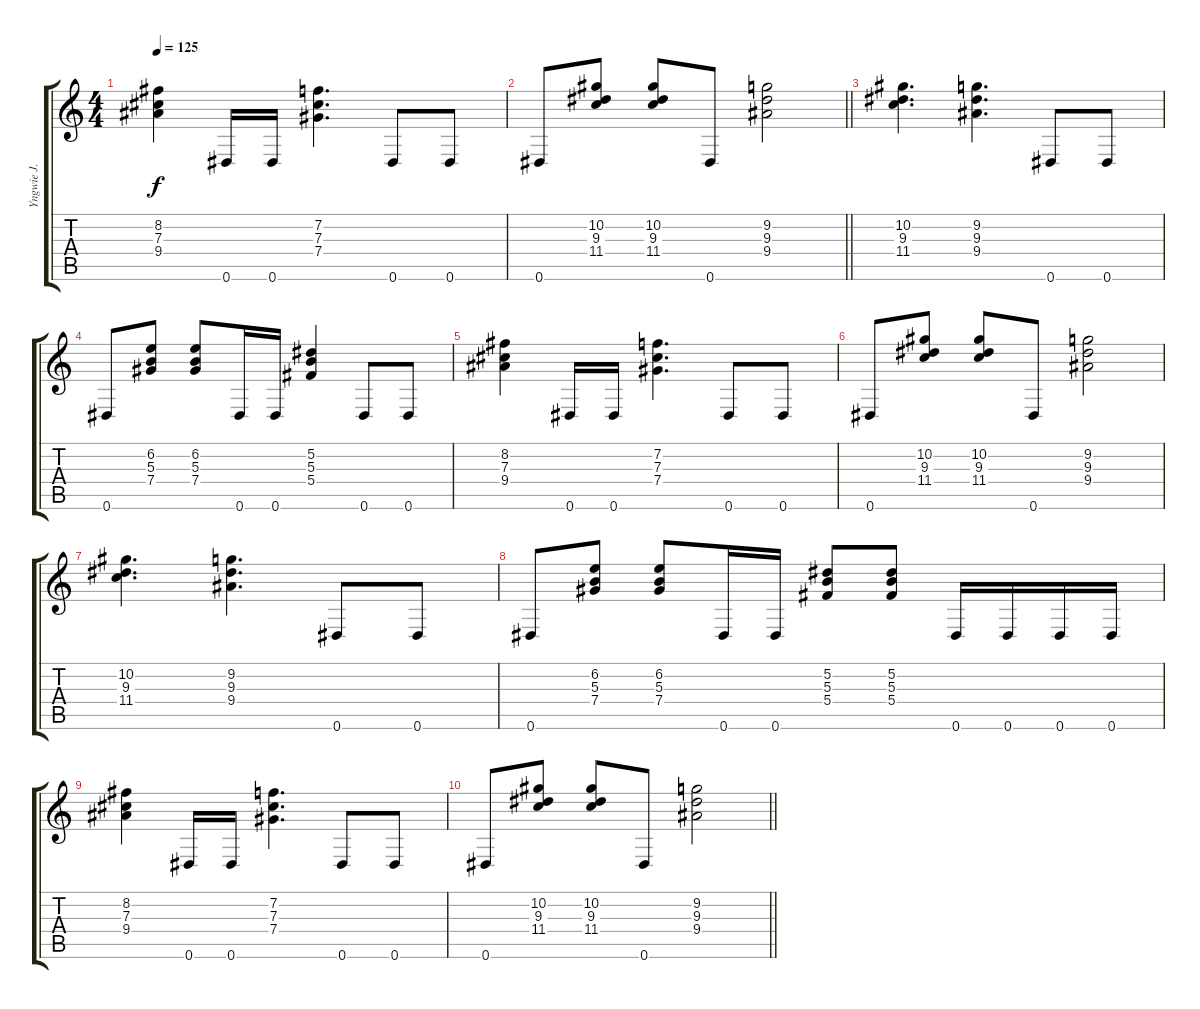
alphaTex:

\track ("Yngwie J. Malmsteen" "Yngwie J. ") {instrument overdrivenguitar}
\staff {score tabs}
\tuning (Eb4 Bb3 Gb3 Db3 Ab2 Eb2) {hide}
\ts (4 4)
\tempo 125
\clef g2
\ks c
(8.2 7.3 9.4).4{dy f} 0.6.16 0.6.16 (7.2 7.3 7.4).4{d} 0.6.8 0.6.8 |
\barLineRight lightlight
0.6.8 (10.2 9.3 11.4).8 (10.2 9.3 11.4).8 0.6.8 (9.2 9.3 9.4).2 |
(10.2 9.3 11.4).4{d} (9.2 9.3 9.4).4{d} 0.6.8 0.6.8 |
0.6.8 (6.2 5.3 7.4).8 (6.2 5.3 7.4).8 0.6.16 0.6.16 (5.2 5.3 5.4).4 0.6.8 0.6.8 |
(8.2 7.3 9.4).4 0.6.16 0.6.16 (7.2 7.3 7.4).4{d} 0.6.8 0.6.8 |
0.6.8 (10.2 9.3 11.4).8 (10.2 9.3 11.4).8 0.6.8 (9.2 9.3 9.4).2 |
(10.2 9.3 11.4).4{d} (9.2 9.3 9.4).4{d} 0.6.8 0.6.8 |
0.6.8 (6.2 5.3 7.4).8 (6.2 5.3 7.4).8 0.6.16 0.6.16 (5.2 5.3 5.4).8 (5.2 5.3 5.4).8 0.6.16 0.6.16 0.6.16 0.6.16 |
(8.2 7.3 9.4).4 0.6.16 0.6.16 (7.2 7.3 7.4).4{d} 0.6.8 0.6.8 |
\barLineRight lightlight
0.6.8 (10.2 9.3 11.4).8 (10.2 9.3 11.4).8 0.6.8 (9.2 9.3 9.4).2
